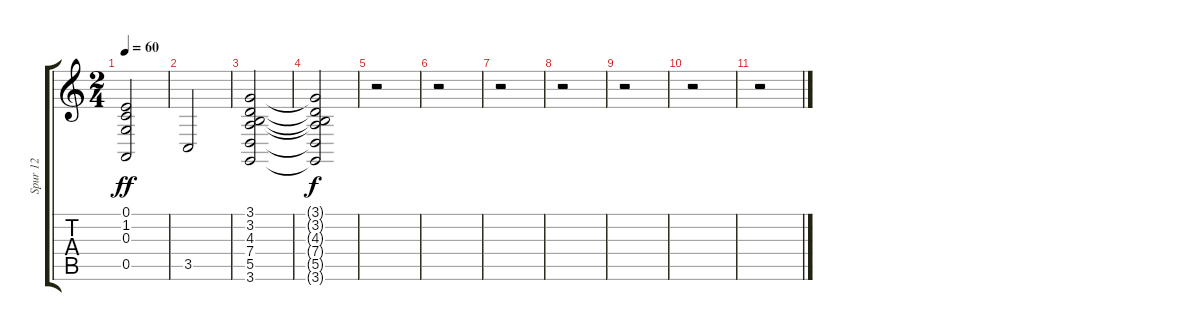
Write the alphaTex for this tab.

\track ("Spur 12" "Spur 12") {instrument stringensemble2}
\staff {score tabs}
\tuning (E4 B3 G3 D3 A2 E2) {hide}
\ts (2 4)
\tempo 60
\clef g2
\ks c
(0.1 1.2 0.3 0.5).2{dy ff} |
3.5.2 |
(3.1 3.2 4.3 7.4 5.5 3.6).2 |
(3.1{t} 3.2{t} 4.3{t} 7.4{t} 5.5{t} 3.6{t}).2{dy f} |
r.2 |
r.2 |
r.2 |
r.2 |
r.2 |
r.2 |
r.2
